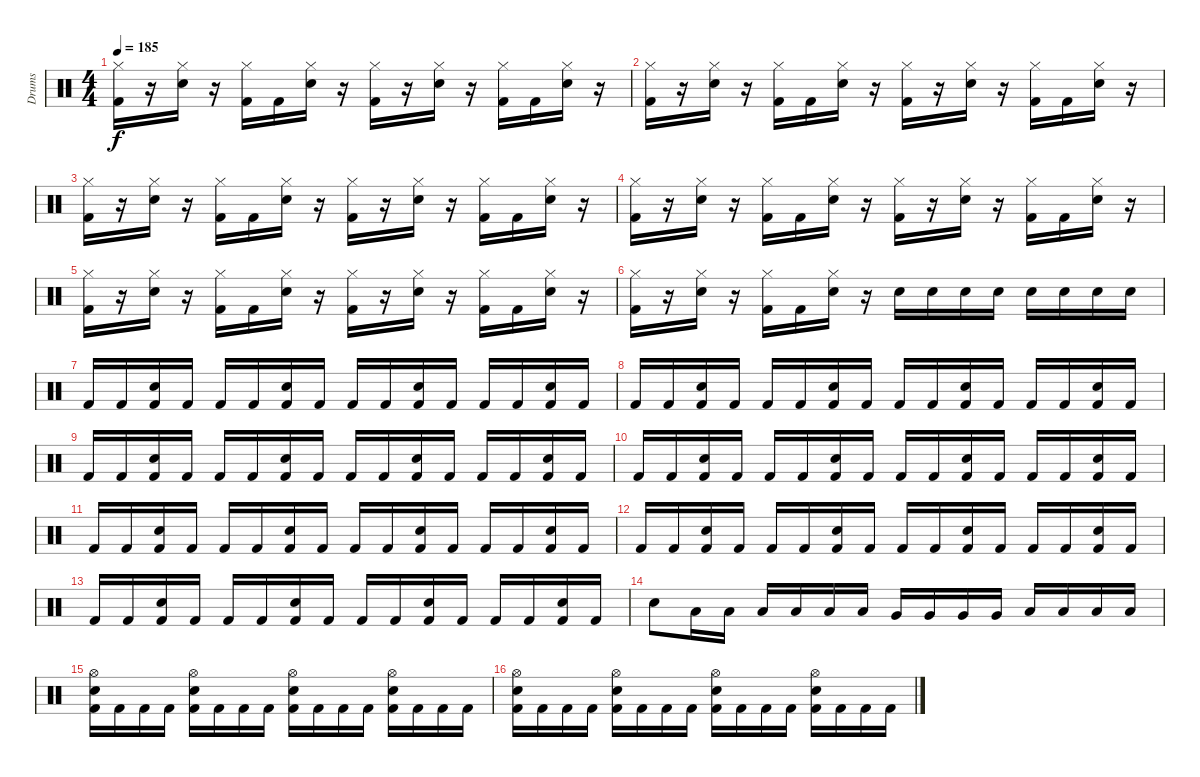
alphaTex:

\track ("Drums" "Drums") {instrument percussion}
\staff {score}
\articulation defaults
\ts (4 4)
\tempo 185
\clef neutral
\ks c
("Hi-Hat (closed)" "Kick (hit) 2").16{dy f} r.16 ("Hi-Hat (closed)" "Electric Snare (hit)").16 r.16 ("Hi-Hat (closed)" "Kick (hit) 2").16 "Kick (hit) 2".16 ("Hi-Hat (closed)" "Electric Snare (hit)").16 r.16 ("Hi-Hat (closed)" "Kick (hit) 2").16 r.16 ("Hi-Hat (closed)" "Electric Snare (hit)").16 r.16 ("Hi-Hat (closed)" "Kick (hit) 2").16 "Kick (hit) 2".16 ("Hi-Hat (closed)" "Electric Snare (hit)").16 r.16 |
("Hi-Hat (closed)" "Kick (hit) 2").16 r.16 ("Hi-Hat (closed)" "Electric Snare (hit)").16 r.16 ("Hi-Hat (closed)" "Kick (hit) 2").16 "Kick (hit) 2".16 ("Hi-Hat (closed)" "Electric Snare (hit)").16 r.16 ("Hi-Hat (closed)" "Kick (hit) 2").16 r.16 ("Hi-Hat (closed)" "Electric Snare (hit)").16 r.16 ("Hi-Hat (closed)" "Kick (hit) 2").16 "Kick (hit) 2".16 ("Hi-Hat (closed)" "Electric Snare (hit)").16 r.16 |
("Hi-Hat (closed)" "Kick (hit) 2").16 r.16 ("Hi-Hat (closed)" "Electric Snare (hit)").16 r.16 ("Hi-Hat (closed)" "Kick (hit) 2").16 "Kick (hit) 2".16 ("Hi-Hat (closed)" "Electric Snare (hit)").16 r.16 ("Hi-Hat (closed)" "Kick (hit) 2").16 r.16 ("Hi-Hat (closed)" "Electric Snare (hit)").16 r.16 ("Hi-Hat (closed)" "Kick (hit) 2").16 "Kick (hit) 2".16 ("Hi-Hat (closed)" "Electric Snare (hit)").16 r.16 |
("Hi-Hat (closed)" "Kick (hit) 2").16 r.16 ("Hi-Hat (closed)" "Electric Snare (hit)").16 r.16 ("Hi-Hat (closed)" "Kick (hit) 2").16 "Kick (hit) 2".16 ("Hi-Hat (closed)" "Electric Snare (hit)").16 r.16 ("Hi-Hat (closed)" "Kick (hit) 2").16 r.16 ("Hi-Hat (closed)" "Electric Snare (hit)").16 r.16 ("Hi-Hat (closed)" "Kick (hit) 2").16 "Kick (hit) 2".16 ("Hi-Hat (closed)" "Electric Snare (hit)").16 r.16 |
("Hi-Hat (closed)" "Kick (hit) 2").16 r.16 ("Hi-Hat (closed)" "Electric Snare (hit)").16 r.16 ("Hi-Hat (closed)" "Kick (hit) 2").16 "Kick (hit) 2".16 ("Hi-Hat (closed)" "Electric Snare (hit)").16 r.16 ("Hi-Hat (closed)" "Kick (hit) 2").16 r.16 ("Hi-Hat (closed)" "Electric Snare (hit)").16 r.16 ("Hi-Hat (closed)" "Kick (hit) 2").16 "Kick (hit) 2".16 ("Hi-Hat (closed)" "Electric Snare (hit)").16 r.16 |
("Hi-Hat (closed)" "Kick (hit) 2").16 r.16 ("Hi-Hat (closed)" "Electric Snare (hit)").16 r.16 ("Hi-Hat (closed)" "Kick (hit) 2").16 "Kick (hit) 2".16 ("Hi-Hat (closed)" "Electric Snare (hit)").16 r.16 "Electric Snare (hit)".16 "Electric Snare (hit)".16 "Electric Snare (hit)".16 "Electric Snare (hit)".16 "Electric Snare (hit)".16 "Electric Snare (hit)".16 "Electric Snare (hit)".16 "Electric Snare (hit)".16 |
"Kick (hit) 2".16 "Kick (hit) 2".16 ("Electric Snare (hit)" "Kick (hit) 2").16 "Kick (hit) 2".16 "Kick (hit) 2".16 "Kick (hit) 2".16 ("Electric Snare (hit)" "Kick (hit) 2").16 "Kick (hit) 2".16 "Kick (hit) 2".16 "Kick (hit) 2".16 ("Electric Snare (hit)" "Kick (hit) 2").16 "Kick (hit) 2".16 "Kick (hit) 2".16 "Kick (hit) 2".16 ("Electric Snare (hit)" "Kick (hit) 2").16 "Kick (hit) 2".16 |
"Kick (hit) 2".16 "Kick (hit) 2".16 ("Electric Snare (hit)" "Kick (hit) 2").16 "Kick (hit) 2".16 "Kick (hit) 2".16 "Kick (hit) 2".16 ("Electric Snare (hit)" "Kick (hit) 2").16 "Kick (hit) 2".16 "Kick (hit) 2".16 "Kick (hit) 2".16 ("Electric Snare (hit)" "Kick (hit) 2").16 "Kick (hit) 2".16 "Kick (hit) 2".16 "Kick (hit) 2".16 ("Electric Snare (hit)" "Kick (hit) 2").16 "Kick (hit) 2".16 |
"Kick (hit) 2".16 "Kick (hit) 2".16 ("Electric Snare (hit)" "Kick (hit) 2").16 "Kick (hit) 2".16 "Kick (hit) 2".16 "Kick (hit) 2".16 ("Electric Snare (hit)" "Kick (hit) 2").16 "Kick (hit) 2".16 "Kick (hit) 2".16 "Kick (hit) 2".16 ("Electric Snare (hit)" "Kick (hit) 2").16 "Kick (hit) 2".16 "Kick (hit) 2".16 "Kick (hit) 2".16 ("Electric Snare (hit)" "Kick (hit) 2").16 "Kick (hit) 2".16 |
"Kick (hit) 2".16 "Kick (hit) 2".16 ("Electric Snare (hit)" "Kick (hit) 2").16 "Kick (hit) 2".16 "Kick (hit) 2".16 "Kick (hit) 2".16 ("Electric Snare (hit)" "Kick (hit) 2").16 "Kick (hit) 2".16 "Kick (hit) 2".16 "Kick (hit) 2".16 ("Electric Snare (hit)" "Kick (hit) 2").16 "Kick (hit) 2".16 "Kick (hit) 2".16 "Kick (hit) 2".16 ("Electric Snare (hit)" "Kick (hit) 2").16 "Kick (hit) 2".16 |
"Kick (hit) 2".16 "Kick (hit) 2".16 ("Electric Snare (hit)" "Kick (hit) 2").16 "Kick (hit) 2".16 "Kick (hit) 2".16 "Kick (hit) 2".16 ("Electric Snare (hit)" "Kick (hit) 2").16 "Kick (hit) 2".16 "Kick (hit) 2".16 "Kick (hit) 2".16 ("Electric Snare (hit)" "Kick (hit) 2").16 "Kick (hit) 2".16 "Kick (hit) 2".16 "Kick (hit) 2".16 ("Electric Snare (hit)" "Kick (hit) 2").16 "Kick (hit) 2".16 |
"Kick (hit) 2".16 "Kick (hit) 2".16 ("Electric Snare (hit)" "Kick (hit) 2").16 "Kick (hit) 2".16 "Kick (hit) 2".16 "Kick (hit) 2".16 ("Electric Snare (hit)" "Kick (hit) 2").16 "Kick (hit) 2".16 "Kick (hit) 2".16 "Kick (hit) 2".16 ("Electric Snare (hit)" "Kick (hit) 2").16 "Kick (hit) 2".16 "Kick (hit) 2".16 "Kick (hit) 2".16 ("Electric Snare (hit)" "Kick (hit) 2").16 "Kick (hit) 2".16 |
"Kick (hit) 2".16 "Kick (hit) 2".16 ("Electric Snare (hit)" "Kick (hit) 2").16 "Kick (hit) 2".16 "Kick (hit) 2".16 "Kick (hit) 2".16 ("Electric Snare (hit)" "Kick (hit) 2").16 "Kick (hit) 2".16 "Kick (hit) 2".16 "Kick (hit) 2".16 ("Electric Snare (hit)" "Kick (hit) 2").16 "Kick (hit) 2".16 "Kick (hit) 2".16 "Kick (hit) 2".16 ("Electric Snare (hit)" "Kick (hit) 2").16 "Kick (hit) 2".16 |
"Electric Snare (hit)".8 "Low Tom (hit)".16 "Low Tom (hit)".16 "Low Tom (hit)".16 "Low Tom (hit)".16 "Low Tom (hit)".16 "Low Tom (hit)".16 "Very Low Tom (hit)".16 "Very Low Tom (hit)".16 "Very Low Tom (hit)".16 "Very Low Tom (hit)".16 "Low Floor Tom (hit)".16 "Low Floor Tom (hit)".16 "Low Floor Tom (hit)".16 "Low Floor Tom (hit)".16 |
("Hi-Hat (open)" "Electric Snare (hit)" "Kick (hit) 2").16 "Kick (hit) 2".16 "Kick (hit) 2".16 "Kick (hit) 2".16 ("Hi-Hat (open)" "Electric Snare (hit)" "Kick (hit) 2").16 "Kick (hit) 2".16 "Kick (hit) 2".16 "Kick (hit) 2".16 ("Hi-Hat (open)" "Electric Snare (hit)" "Kick (hit) 2").16 "Kick (hit) 2".16 "Kick (hit) 2".16 "Kick (hit) 2".16 ("Hi-Hat (open)" "Electric Snare (hit)" "Kick (hit) 2").16 "Kick (hit) 2".16 "Kick (hit) 2".16 "Kick (hit) 2".16 |
("Hi-Hat (open)" "Electric Snare (hit)" "Kick (hit) 2").16 "Kick (hit) 2".16 "Kick (hit) 2".16 "Kick (hit) 2".16 ("Hi-Hat (open)" "Electric Snare (hit)" "Kick (hit) 2").16 "Kick (hit) 2".16 "Kick (hit) 2".16 "Kick (hit) 2".16 ("Hi-Hat (open)" "Electric Snare (hit)" "Kick (hit) 2").16 "Kick (hit) 2".16 "Kick (hit) 2".16 "Kick (hit) 2".16 ("Hi-Hat (open)" "Electric Snare (hit)" "Kick (hit) 2").16 "Kick (hit) 2".16 "Kick (hit) 2".16 "Kick (hit) 2".16
